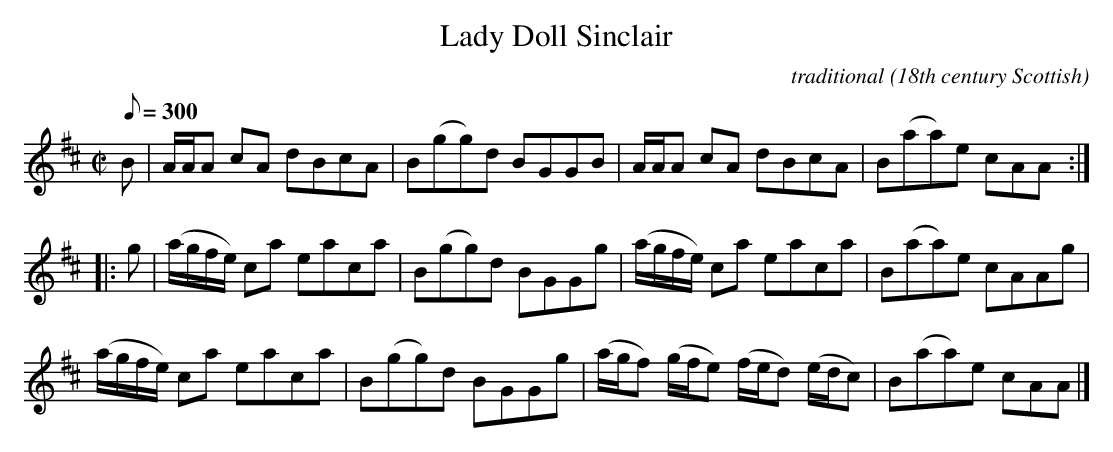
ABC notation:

X:1
T:Lady Doll Sinclair
C:traditional
O:18th century Scottish
L:1/8
Q:300
M:C|
K:Amix
B|A/A/A cA dBcA|B(gg)d BGGB|A/A/A cA dBcA|B(aa)e cAA:|
|:g|(a/g/f/e/) ca eaca|B(gg)d BGGg|(a/g/f/e/) ca eaca|B(aa)e cAAg|
(a/g/f/e/) ca eaca|B(gg)d BGGg|(a/g/f) (g/f/e) (f/e/d) (e/d/c)|B(aa)e cAA|]
